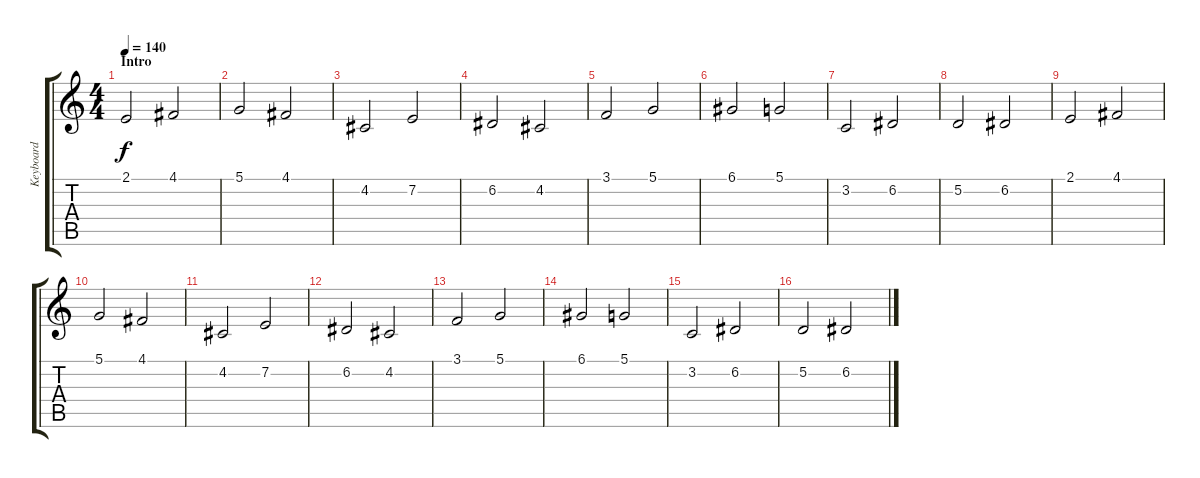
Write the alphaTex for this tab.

\track ("Keyboard" "Keyboard") {instrument choiraahs}
\staff {score tabs}
\tuning (D4 A3 F3 C3 G2 D2) {hide}
\ts (4 4)
\section ("" "Intro")
\tempo 140
\tempo 100
\tempo 140
\clef g2
\ks c
2.1.2{dy f instrument choiraahs} 4.1.2 |
5.1.2 4.1.2 |
4.2.2 7.2.2 |
6.2.2 4.2.2 |
3.1.2 5.1.2 |
6.1.2 5.1.2 |
3.2.2 6.2.2 |
5.2.2 6.2.2 |
2.1.2 4.1.2 |
5.1.2 4.1.2 |
4.2.2 7.2.2 |
6.2.2 4.2.2 |
3.1.2 5.1.2 |
6.1.2 5.1.2 |
3.2.2 6.2.2 |
5.2.2 6.2.2
